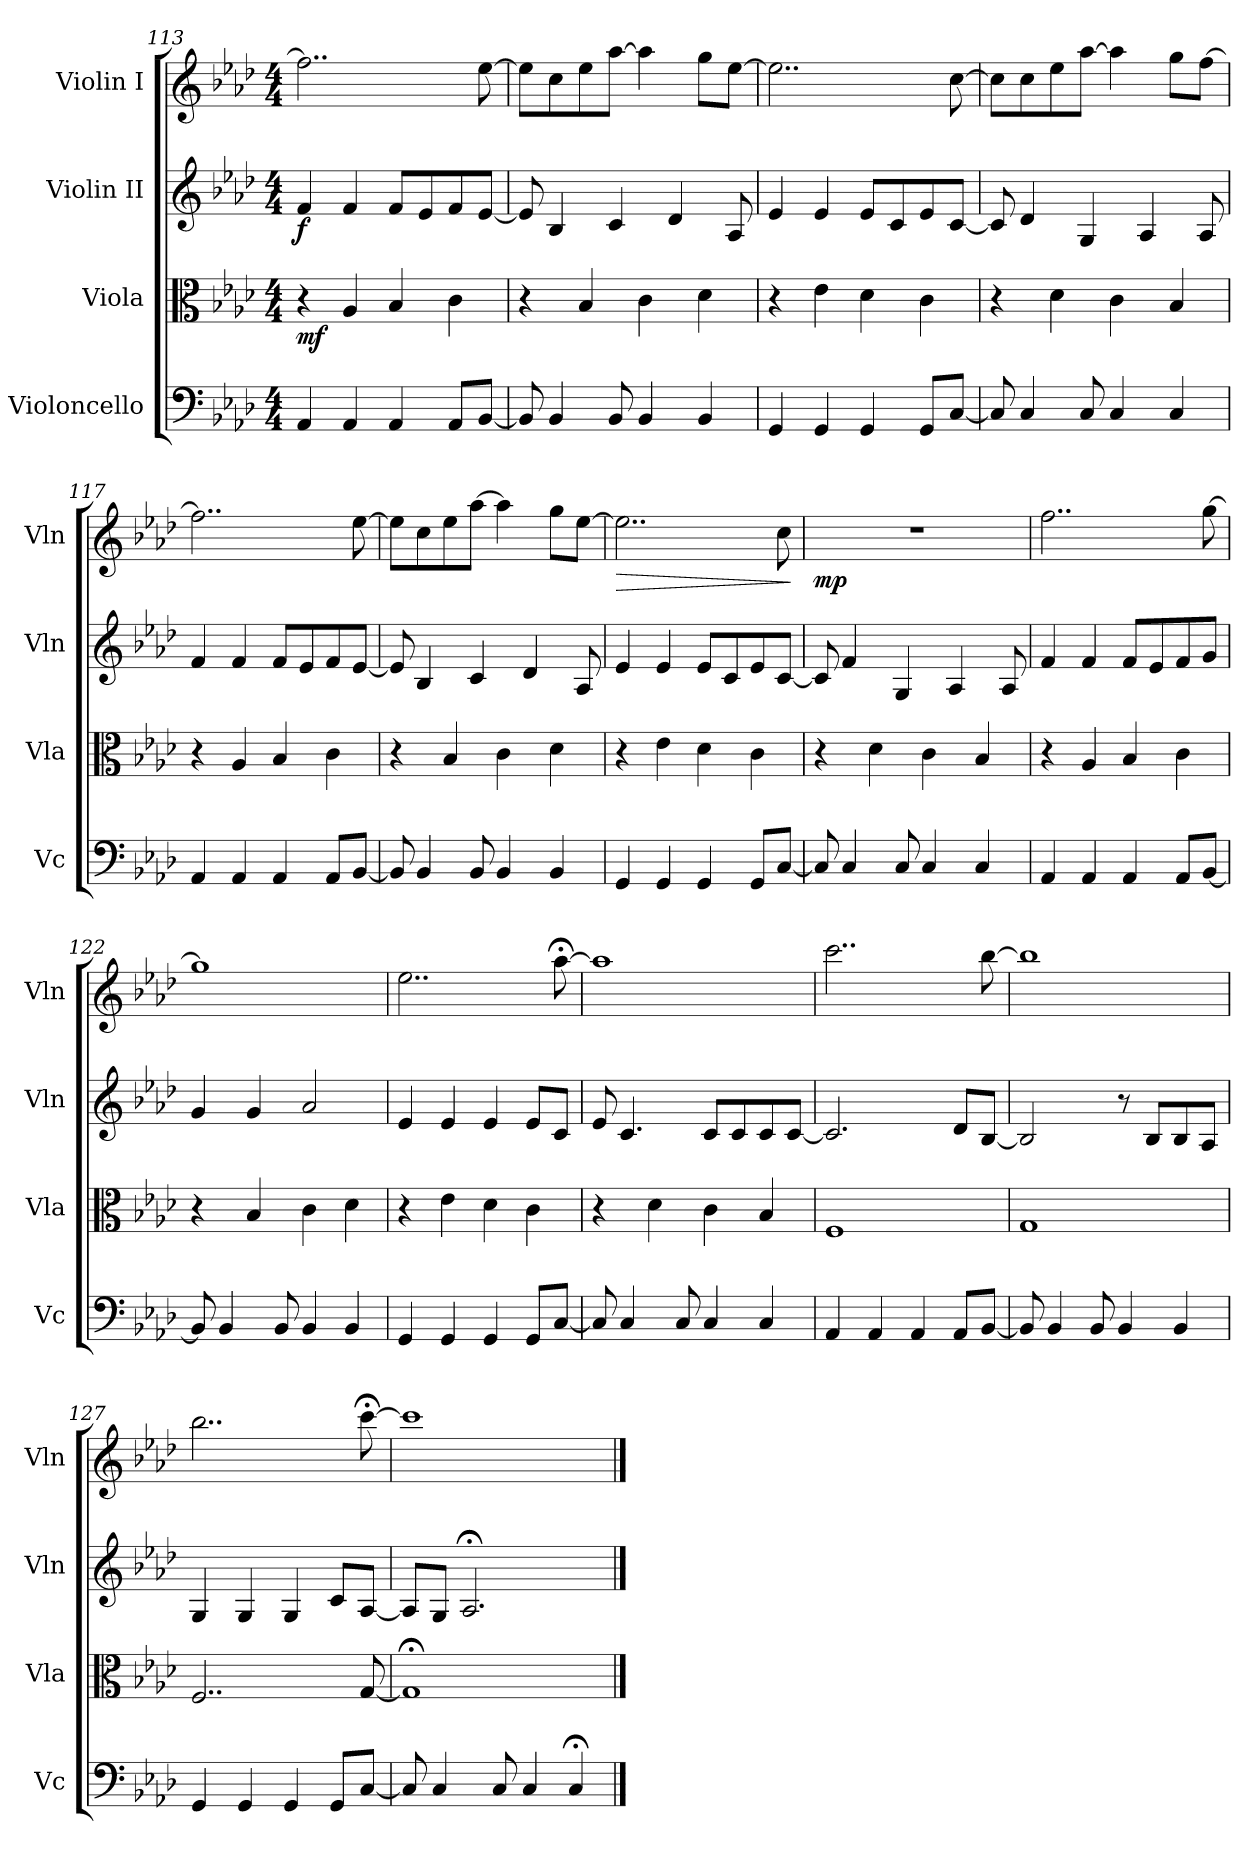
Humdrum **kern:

**kern	**kern	**dynam	**kern	**dynam	**kern	**dynam
*part4	*part3	*part3	*part2	*part2	*part1	*part1
*staff4	*staff3	*staff3	*staff2	*staff2	*staff1	*staff1
*I"Violoncello	*I"Viola	*	*I"Violin II	*	*I"Violin I	*
*I'Vc	*I'Vla	*	*I'Vln	*	*I'Vln	*
*clefF4	*clefC3	*	*clefG2	*	*clefG2	*
*k[b-e-a-d-]	*k[b-e-a-d-]	*	*k[b-e-a-d-]	*	*k[b-e-a-d-]	*
*M4/4	*M4/4	*	*M4/4	*	*M4/4	*
=113	=113	=113	=113	=113	=113	=113
!	!	!LO:DY:b	!	!LO:DY:b	!	!
4AA-/	4r	mf	4f/	f	2..ff\]	.
4AA-/	4A-/	.	4f/	.	.	.
4AA-/	4B-/	.	8f/L	.	.	.
.	.	.	8e-/	.	.	.
8AA-/L	4c\	.	8f/	.	.	.
[8BB-/J	.	.	[8e-/J	.	[8ee-\	.
=114	=114	=114	=114	=114	=114	=114
8BB-/]	4r	.	8e-/]	.	8ee-\L]	.
4BB-/	.	.	4B-/	.	8cc\	.
.	4B-/	.	.	.	8ee-\	.
8BB-/	.	.	4c/	.	[8aa-\J	.
4BB-/	4c\	.	.	.	4aa-\]	.
.	.	.	4d-/	.	.	.
4BB-/	4d-\	.	.	.	8gg\L	.
.	.	.	8A-/	.	[8ee-\J	.
=115	=115	=115	=115	=115	=115	=115
4GG/	4r	.	4e-/	.	2..ee-\]	.
4GG/	4e-\	.	4e-/	.	.	.
4GG/	4d-\	.	8e-/L	.	.	.
.	.	.	8c/	.	.	.
8GG/L	4c\	.	8e-/	.	.	.
[8C/J	.	.	[8c/J	.	[8cc\	.
!!LO:LB:g=z
=116	=116	=116	=116	=116	=116	=116
8C/]	4r	.	8c/]	.	8cc\L]	.
4C/	.	.	4d-/	.	8cc\	.
.	4d-\	.	.	.	8ee-\	.
8C/	.	.	4G/	.	[8aa-\J	.
4C/	4c\	.	.	.	4aa-\]	.
.	.	.	4A-/	.	.	.
4C/	4B-/	.	.	.	8gg\L	.
.	.	.	8A-/	.	[8ff\J	.
=117	=117	=117	=117	=117	=117	=117
4AA-/	4r	.	4f/	.	2..ff\]	.
4AA-/	4A-/	.	4f/	.	.	.
4AA-/	4B-/	.	8f/L	.	.	.
.	.	.	8e-/	.	.	.
8AA-/L	4c\	.	8f/	.	.	.
[8BB-/J	.	.	[8e-/J	.	[8ee-\	.
=118	=118	=118	=118	=118	=118	=118
8BB-/]	4r	.	8e-/]	.	8ee-\L]	.
4BB-/	.	.	4B-/	.	8cc\	.
.	4B-/	.	.	.	8ee-\	.
8BB-/	.	.	4c/	.	[8aa-\J	.
4BB-/	4c\	.	.	.	4aa-\]	.
.	.	.	4d-/	.	.	.
4BB-/	4d-\	.	.	.	8gg\L	.
.	.	.	8A-/	.	[8ee-\J	.
=119	=119	=119	=119	=119	=119	=119
!	!	!	!	!	!	!LO:HP:b
4GG/	4r	.	4e-/	.	2..ee-\]	>
4GG/	4e-\	.	4e-/	.	.	.
4GG/	4d-\	.	8e-/L	.	.	.
.	.	.	8c/	.	.	.
8GG/L	4c\	.	8e-/	.	.	.
[8C/J	.	.	[8c/J	.	8cc\	.
.	.	.	.	.	.	]
=120	=120	=120	=120	=120	=120	=120
!	!	!	!	!	!	!LO:DY:b
8C/]	4r	.	8c/]	.	1r	mp
4C/	.	.	4f/	.	.	.
.	4d-\	.	.	.	.	.
8C/	.	.	4G/	.	.	.
4C/	4c\	.	.	.	.	.
.	.	.	4A-/	.	.	.
4C/	4B-/	.	.	.	.	.
.	.	.	8A-/	.	.	.
!!LO:PB:g=z
=121	=121	=121	=121	=121	=121	=121
4AA-/	4r	.	4f/	.	2..ff\	.
4AA-/	4A-/	.	4f/	.	.	.
4AA-/	4B-/	.	8f/L	.	.	.
.	.	.	8e-/	.	.	.
8AA-/L	4c\	.	8f/	.	.	.
[8BB-/J	.	.	8g/J	.	[8gg\	.
=122	=122	=122	=122	=122	=122	=122
8BB-/]	4r	.	4g/	.	1gg]	.
4BB-/	.	.	.	.	.	.
.	4B-/	.	4g/	.	.	.
8BB-/	.	.	.	.	.	.
4BB-/	4c\	.	2a-/	.	.	.
4BB-/	4d-\	.	.	.	.	.
=123	=123	=123	=123	=123	=123	=123
4GG/	4r	.	4e-/	.	2..ee-\	.
4GG/	4e-\	.	4e-/	.	.	.
4GG/	4d-\	.	4e-/	.	.	.
8GG/L	4c\	.	8e-/L	.	.	.
[8C/J	.	.	8c/J	.	[8aa-;<\	.
=124	=124	=124	=124	=124	=124	=124
8C/]	4r	.	8e-/	.	1aa-]	.
4C/	.	.	4.c/	.	.	.
.	4d-\	.	.	.	.	.
8C/	.	.	.	.	.	.
4C/	4c\	.	8c/L	.	.	.
.	.	.	8c/	.	.	.
4C/	4B-/	.	8c/	.	.	.
.	.	.	[8c/J	.	.	.
=125	=125	=125	=125	=125	=125	=125
4AA-/	1F	.	2.c/]	.	2..ccc\	.
4AA-/	.	.	.	.	.	.
4AA-/	.	.	.	.	.	.
8AA-/L	.	.	8d-/L	.	.	.
[8BB-/J	.	.	[8B-/J	.	[8bb-\	.
!!LO:LB:g=z
=126	=126	=126	=126	=126	=126	=126
8BB-/]	1G	.	2B-/]	.	1bb-]	.
4BB-/	.	.	.	.	.	.
8BB-/	.	.	.	.	.	.
4BB-/	.	.	8r	.	.	.
.	.	.	8B-/L	.	.	.
4BB-/	.	.	8B-/	.	.	.
.	.	.	8A-/J	.	.	.
=127	=127	=127	=127	=127	=127	=127
4GG/	2..F/	.	4G/	.	2..bb-\	.
4GG/	.	.	4G/	.	.	.
4GG/	.	.	4G/	.	.	.
8GG/L	.	.	8c/L	.	.	.
[8C/J	[8G/	.	[8A-/J	.	[8ccc;<\	.
=128	=128	=128	=128	=128	=128	=128
8C/]	1G;<]	.	8A-/L]	.	1ccc]	.
4C/	.	.	8G/J	.	.	.
.	.	.	2.A-;</	.	.	.
8C/	.	.	.	.	.	.
4C/	.	.	.	.	.	.
4C;</	.	.	.	.	.	.
==	==	==	==	==	==	==
*-	*-	*-	*-	*-	*-	*-
